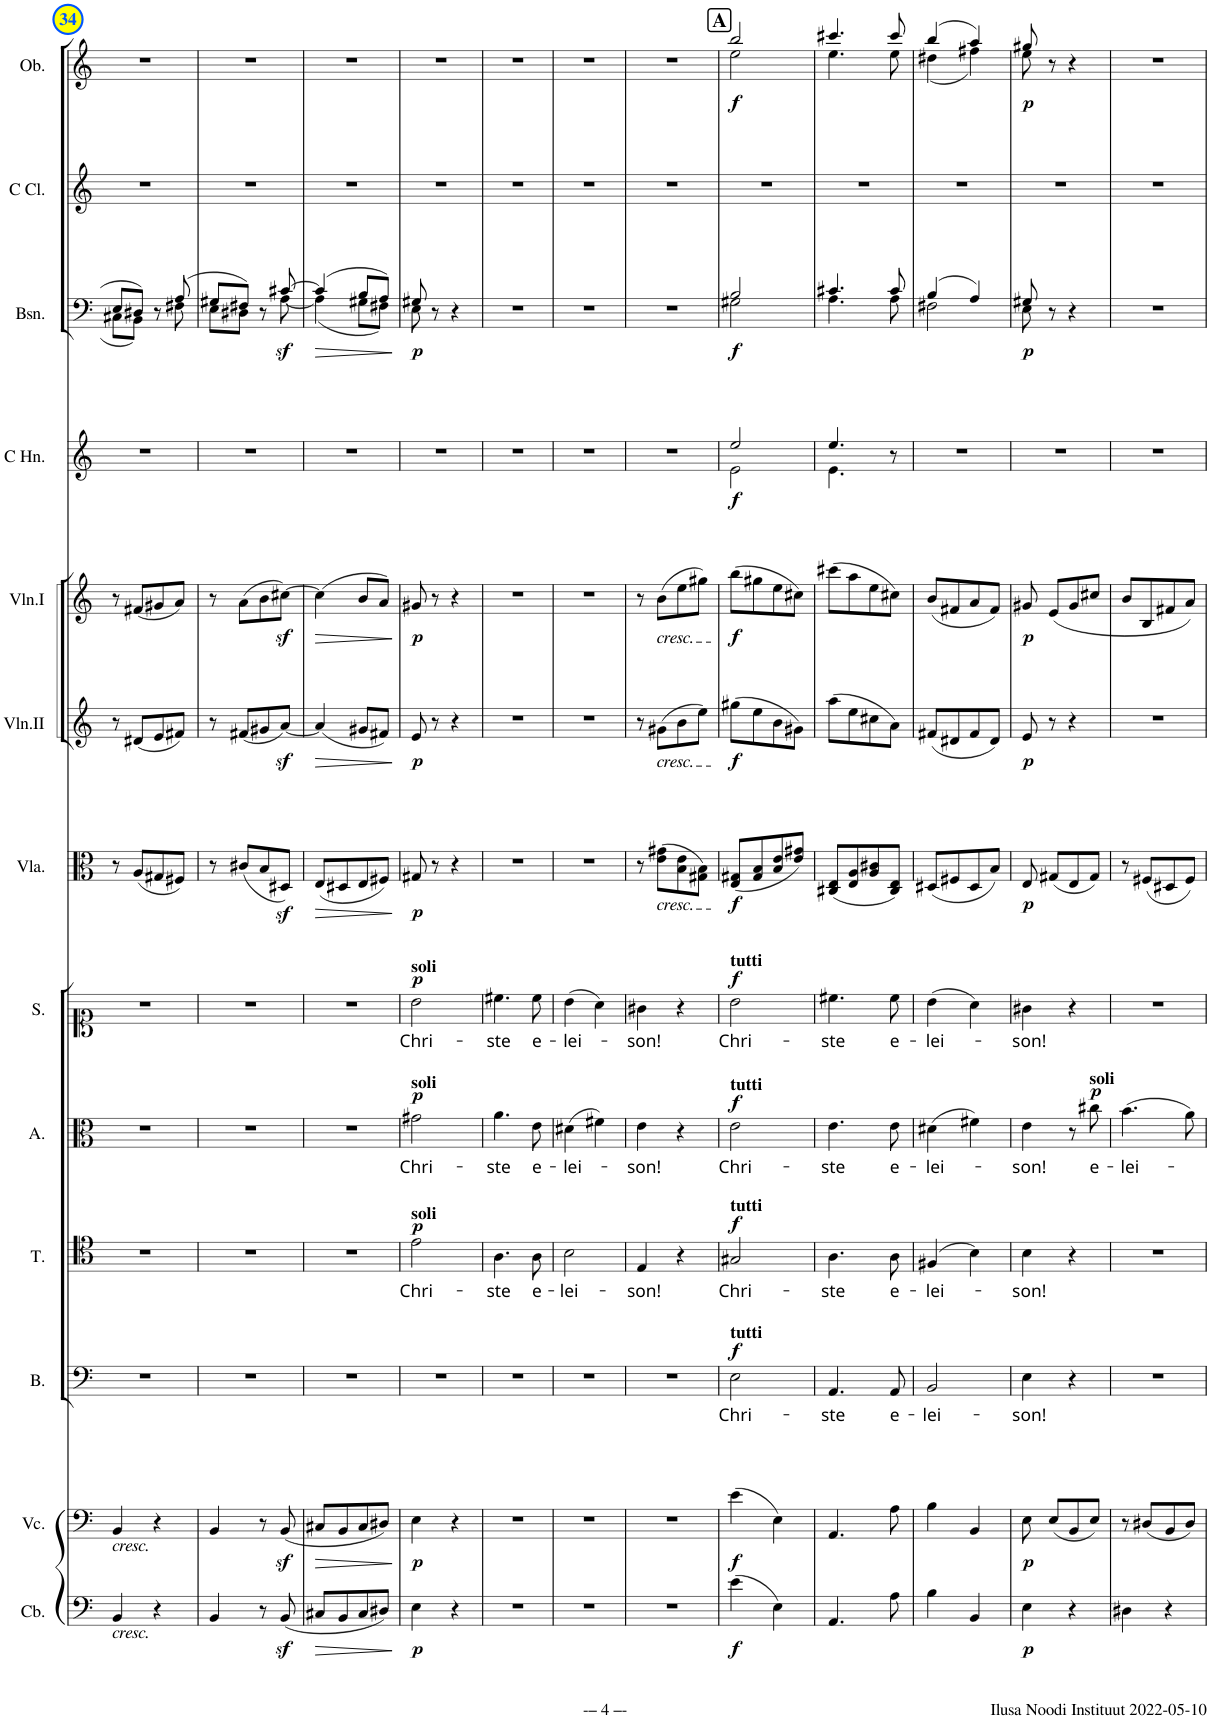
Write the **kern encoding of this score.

**kern	**dynam	**kern	**dynam	**kern	**text	**dynam	**kern	**text	**dynam	**kern	**text	**dynam	**kern	**text	**dynam	**kern	**dynam	**kern	**dynam	**kern	**dynam	**kern	**dynam	**kern	**dynam	**kern	**kern	**dynam
*part13	*part13	*part12	*part12	*part11	*part11	*part11	*part10	*part10	*part10	*part9	*part9	*part9	*part8	*part8	*part8	*part7	*part7	*part6	*part6	*part5	*part5	*part4	*part4	*part3	*part3	*part2	*part1	*part1
*staff13	*staff13	*staff12	*staff12	*staff11	*staff11	*staff11	*staff10	*staff10	*staff10	*staff9	*staff9	*staff9	*staff8	*staff8	*staff8	*staff7	*staff7	*staff6	*staff6	*staff5	*staff5	*staff4	*staff4	*staff3	*staff3	*staff2	*staff1	*staff1
*I"Contrabass	*	*I"Violoncello	*	*I"B.	*	*	*I"T.	*	*	*I"A.	*	*	*I"S.	*	*	*I"Viola	*	*I"Violin II	*	*I"Violin I	*	*I"Horn in C	*	*I"Bassoon	*	*I"C Clarinet	*I"Oboe	*
*I'Cb.	*	*I'Vc.	*	*I'B.	*	*	*I'T.	*	*	*I'A.	*	*	*I'S.	*	*	*I'Vla.	*	*I'Vln.II	*	*I'Vln.I	*	*	*	*I'Bsn.	*	*I'C Cl.	*I'Ob.	*
!!LO:PB:g=z
*clefF4	*	*clefF4	*	*clefF4	*	*	*clefC4	*	*	*clefC3	*	*	*clefC1	*	*	*clefC3	*	*clefG2	*	*clefG2	*	*clefG2	*	*clefF4	*	*clefG2	*clefG2	*
*Trd7c12	*	*	*	*	*	*	*	*	*	*	*	*	*	*	*	*	*	*	*	*	*	*Trd7c12	*	*	*	*Trd1c2	*	*
*k[]	*	*k[]	*	*k[]	*	*	*k[]	*	*	*k[]	*	*	*k[]	*	*	*k[]	*	*k[]	*	*k[]	*	*k[]	*	*k[]	*	*k[]	*k[]	*
*M2/4	*	*M2/4	*	*M2/4	*	*	*M2/4	*	*	*M2/4	*	*	*M2/4	*	*	*M2/4	*	*M2/4	*	*M2/4	*	*M2/4	*	*M2/4	*	*M2/4	*M2/4	*
=34	=34	=34	=34	=34	=34	=34	=34	=34	=34	=34	=34	=34	=34	=34	=34	=34	=34	=34	=34	=34	=34	=34	=34	=34	=34	=34	=34	=34
*	*	*	*	*	*	*	*	*	*	*	*	*	*	*	*	*	*	*	*	*	*	*	*	*^	*	*	*	*
!	!	!LO:TX:b:i:t=cresc.	!	!	!	!	!	!	!	!	!	!	!	!	!	!	!	!	!	!	!	!	!	!	!	!	!	!	!
!LO:TX:b:i:t=cresc.	!	!	!	!	!	!	!	!	!	!	!	!	!	!	!	!	!	!	!	!	!	!	!	!	!	!	!	!	!
4BB/	.	4BB/	.	2r	.	.	2r	.	.	2r	.	.	2r	.	.	8r	.	8r	.	8r	.	2r	.	8E/L	8C#X\L	.	2r	2r	.
.	.	.	.	.	.	.	.	.	.	.	.	.	.	.	.	(8A/L	.	(8d#X/L	.	(8f#X/L	.	.	.	8D#X/J	8BB\J	.	.	.	.
4r	.	4r	.	.	.	.	.	.	.	.	.	.	.	.	.	8G#X/	.	8e/	.	8g#X/	.	.	.	8r	8ryy	.	.	.	.
.	.	.	.	.	.	.	.	.	.	.	.	.	.	.	.	8F#X/J)	.	8f#X/J)	.	8a/J)	.	.	.	(8A/	8F#X\	.	.	.	.
=35	=35	=35	=35	=35	=35	=35	=35	=35	=35	=35	=35	=35	=35	=35	=35	=35	=35	=35	=35	=35	=35	=35	=35	=35	=35	=35	=35	=35	=35
4BB/	.	4BB/	.	2r	.	.	2r	.	.	2r	.	.	2r	.	.	8r	.	8r	.	8r	.	2r	.	8G#X/L	8E\L	.	2r	2r	.
.	.	.	.	.	.	.	.	.	.	.	.	.	.	.	.	(8c#X/L	.	(8f#X/L	.	(8a\L	.	.	.	8F#X/J)	8D#X\J	.	.	.	.
8r	.	8r	.	.	.	.	.	.	.	.	.	.	.	.	.	8B/	.	8g#X/	.	8b\	.	.	.	8r	8ryy	.	.	.	.
!	!	!	!	!	!	!	!	!	!	!	!	!	!	!	!	!	!	!	!	!	!	!	!	!	!	!LO:DY:b	!	!	!
(8BBz</	.	(8BBz</	.	.	.	.	.	.	.	.	.	.	.	.	.	8D#Xz</J)	.	[8az</J)	.	[8cc#Xz<\J)	.	.	.	[8c#X/	[8A\	sf	.	.	.
=36	=36	=36	=36	=36	=36	=36	=36	=36	=36	=36	=36	=36	=36	=36	=36	=36	=36	=36	=36	=36	=36	=36	=36	=36	=36	=36	=36	=36	=36
!	!LO:HP:b	!	!LO:HP:b	!	!	!	!	!	!	!	!	!	!	!	!	!	!LO:HP:b	!	!LO:HP:b	!	!LO:HP:b	!	!	!	!	!LO:HP:b	!	!	!
8C#X/L	>	8C#X/L	>	2r	.	.	2r	.	.	2r	.	.	2r	.	.	(8E/L	>	(4a/]	>	(4cc#\]	>	2r	.	(4c#/]	(4A\]	>	2r	2r	.
8BB/	.	8BB/	.	.	.	.	.	.	.	.	.	.	.	.	.	8D#X/	.	.	.	.	.	.	.	.	.	.	.	.	.
8C#/	.	8C#/	.	.	.	.	.	.	.	.	.	.	.	.	.	8E/	.	8g#X/L	.	8b/L	.	.	.	8B/L	8G#X\L	.	.	.	.
8D#X/J)	.	8D#X/J)	.	.	.	.	.	.	.	.	.	.	.	.	.	8F#X/J)	.	8f#X/J)	.	8a/J)	.	.	.	8A/J)	8F#X\J)	.	.	.	.
*	*	*	*	*	*	*	*	*	*	*	*	*	*	*	*	*	*	*	*	*	*	*	*	*v	*v	*	*	*	*
.	]	.	]	.	.	.	.	.	.	.	.	.	.	.	.	.	]	.	]	.	]	.	.	.	]	.	.	.
=37	=37	=37	=37	=37	=37	=37	=37	=37	=37	=37	=37	=37	=37	=37	=37	=37	=37	=37	=37	=37	=37	=37	=37	=37	=37	=37	=37	=37
!	!	!	!	!	!	!	!	!	!	!	!	!	!LO:TX:a:B:t=soli	!	!	!	!	!	!	!	!	!	!	!	!	!	!	!
!	!	!	!	!	!	!	!	!	!	!LO:TX:a:B:t=soli	!	!	!	!	!	!	!	!	!	!	!	!	!	!	!	!	!	!
!	!	!	!	!	!	!	!LO:TX:a:B:t=soli	!	!	!	!	!	!	!	!	!	!	!	!	!	!	!	!	!	!	!	!	!
!	!LO:DY:b	!	!LO:DY:b	!	!	!	!	!LO:LY:b	!LO:DY:a	!	!LO:LY:b	!LO:DY:a	!	!LO:LY:b	!LO:DY:a	!	!LO:DY:b	!	!LO:DY:b	!	!LO:DY:b	!	!	!	!LO:DY:b	!	!	!
*	*	*	*	*	*	*	*	*	*	*	*	*	*	*	*	*	*	*	*	*	*	*	*	*^	*	*	*	*
4E\	p	4E\	p	2r	.	.	2e\	Chri-	p	2g#X\	Chri-	p	2b\	Chri-	p	8G#X/	p	8e/	p	8g#X/	p	2r	.	8G#X/	8E\	p	2r	2r	.
.	.	.	.	.	.	.	.	.	.	.	.	.	.	.	.	8r	.	8r	.	8r	.	.	.	8r	8ryy	.	.	.	.
4r	.	4r	.	.	.	.	.	.	.	.	.	.	.	.	.	4r	.	4r	.	4r	.	.	.	4r	4ryy	.	.	.	.
=38	=38	=38	=38	=38	=38	=38	=38	=38	=38	=38	=38	=38	=38	=38	=38	=38	=38	=38	=38	=38	=38	=38	=38	=38	=38	=38	=38	=38	=38
!	!	!	!	!	!	!	!	!LO:LY:b	!	!	!LO:LY:b	!	!	!LO:LY:b	!	!	!	!	!	!	!	!	!	!	!	!	!	!	!
*	*	*	*	*	*	*	*	*	*	*	*	*	*	*	*	*	*	*	*	*	*	*	*	*v	*v	*	*	*	*
2r	.	2r	.	2r	.	.	4.A\	-ste	.	4.a\	-ste	.	4.cc#X\	-ste	.	2r	.	2r	.	2r	.	2r	.	2r	.	2r	2r	.
!	!	!	!	!	!	!	!	!LO:LY:b	!	!	!LO:LY:b	!	!	!LO:LY:b	!	!	!	!	!	!	!	!	!	!	!	!	!	!
.	.	.	.	.	.	.	8A\	e-	.	8e\	e-	.	8cc#\	e-	.	.	.	.	.	.	.	.	.	.	.	.	.	.
=39	=39	=39	=39	=39	=39	=39	=39	=39	=39	=39	=39	=39	=39	=39	=39	=39	=39	=39	=39	=39	=39	=39	=39	=39	=39	=39	=39	=39
!	!	!	!	!	!	!	!	!LO:LY:b	!	!	!LO:LY:b	!	!	!LO:LY:b	!	!	!	!	!	!	!	!	!	!	!	!	!	!
2r	.	2r	.	2r	.	.	2B\	-lei-	.	(4d#X\	-lei-	.	(4b\	-lei-	.	2r	.	2r	.	2r	.	2r	.	2r	.	2r	2r	.
.	.	.	.	.	.	.	.	.	.	4f#X\)	.	.	4a\)	.	.	.	.	.	.	.	.	.	.	.	.	.	.	.
=40	=40	=40	=40	=40	=40	=40	=40	=40	=40	=40	=40	=40	=40	=40	=40	=40	=40	=40	=40	=40	=40	=40	=40	=40	=40	=40	=40	=40
!	!	!	!	!	!	!	!	!LO:LY:b	!	!	!LO:LY:b	!	!	!LO:LY:b	!	!	!	!	!	!	!	!	!	!	!	!	!	!
2r	.	2r	.	2r	.	.	4E/	-son!	.	4e\	-son!	.	4g#X\	-son!	.	8r	.	8r	.	8r	.	2r	.	2r	.	2r	2r	.
!	!	!	!	!	!	!	!	!	!	!	!	!	!	!	!	!	!	!	!	!LO:TX:b:i:t=cresc.	!	!	!	!	!	!	!	!
!	!	!	!	!	!	!	!	!	!	!	!	!	!	!	!	!	!	!LO:TX:b:i:t=cresc.	!	!	!	!	!	!	!	!	!	!
!	!	!	!	!	!	!	!	!	!	!	!	!	!	!	!	!LO:TX:b:i:t=cresc.	!	!	!	!	!	!	!	!	!	!	!	!
.	.	.	.	.	.	.	.	.	.	.	.	.	.	.	.	(8e\ 8g#X\L	.	(8g#X\L	.	(8b\L	.	.	.	.	.	.	.	.
.	.	.	.	.	.	.	4r	.	.	4r	.	.	4r	.	.	8B\ 8e\	.	8b\	.	8ee\	.	.	.	.	.	.	.	.
.	.	.	.	.	.	.	.	.	.	.	.	.	.	.	.	8G#X\ 8B\J)	.	8ee\J)	.	8gg#X\J)	.	.	.	.	.	.	.	.
!!LO:REH:place=s1:a:B:cj:fs=14:t=A
=41	=41	=41	=41	=41	=41	=41	=41	=41	=41	=41	=41	=41	=41	=41	=41	=41	=41	=41	=41	=41	=41	=41	=41	=41	=41	=41	=41	=41
!	!	!	!	!	!	!	!	!	!	!	!	!	!LO:TX:a:B:t=tutti	!	!	!	!	!	!	!	!	!	!	!	!	!	!	!
!	!	!	!	!	!	!	!	!	!	!LO:TX:a:B:t=tutti	!	!	!	!	!	!	!	!	!	!	!	!	!	!	!	!	!	!
!	!	!	!	!	!	!	!LO:TX:a:B:t=tutti	!	!	!	!	!	!	!	!	!	!	!	!	!	!	!	!	!	!	!	!	!
!	!	!	!	!LO:TX:a:B:t=tutti	!	!	!	!	!	!	!	!	!	!	!	!	!	!	!	!	!	!	!	!	!	!	!	!
!	!LO:DY:b	!	!LO:DY:b	!	!LO:LY:b	!LO:DY:a	!	!LO:LY:b	!LO:DY:a	!	!LO:LY:b	!LO:DY:a	!	!LO:LY:b	!LO:DY:a	!	!LO:DY:b	!	!LO:DY:b	!	!LO:DY:b	!	!LO:DY:b	!	!LO:DY:b	!	!	!LO:DY:b
*	*	*	*	*	*	*	*	*	*	*	*	*	*	*	*	*	*	*	*	*	*	*^	*	*^	*	*	*^	*
(4e\	f	(4e\	f	2E\	Chri-	f	2G#X/	Chri-	f	2e\	Chri-	f	2b\	Chri-	f	(8E/ 8G#X/L	f	(8gg#X\L	f	(8bb\L	f	2ee/	2e\	f	2B/	2G#X\	f	2r	2bb/	2ee\	f
.	.	.	.	.	.	.	.	.	.	.	.	.	.	.	.	8G#/ 8B/	.	8ee\	.	8gg#X\	.	.	.	.	.	.	.	.	.	.	.
4E\)	.	4E\)	.	.	.	.	.	.	.	.	.	.	.	.	.	8B/ 8e/	.	8b\	.	8ee\	.	.	.	.	.	.	.	.	.	.	.
.	.	.	.	.	.	.	.	.	.	.	.	.	.	.	.	8e/ 8g#X/J)	.	8g#X\J)	.	8cc#X\J)	.	.	.	.	.	.	.	.	.	.	.
=42	=42	=42	=42	=42	=42	=42	=42	=42	=42	=42	=42	=42	=42	=42	=42	=42	=42	=42	=42	=42	=42	=42	=42	=42	=42	=42	=42	=42	=42	=42	=42
!	!	!	!	!	!LO:LY:b	!	!	!LO:LY:b	!	!	!LO:LY:b	!	!	!LO:LY:b	!	!	!	!	!	!	!	!	!	!	!	!	!	!	!	!	!
4.AA/	.	4.AA/	.	4.AA/	-ste	.	4.A\	-ste	.	4.e\	-ste	.	4.cc#X\	-ste	.	(8C#X/ 8E/L	.	(8aa\L	.	(8ccc#X\L	.	4.ee/	4.e\	.	4.c#X/	4.A\	.	2r	4.ccc#X/	4.ee\	.
.	.	.	.	.	.	.	.	.	.	.	.	.	.	.	.	8E/ 8A/	.	8ee\	.	8aa\	.	.	.	.	.	.	.	.	.	.	.
.	.	.	.	.	.	.	.	.	.	.	.	.	.	.	.	8A/ 8c#X/	.	8cc#X\	.	8ee\	.	.	.	.	.	.	.	.	.	.	.
!	!	!	!	!	!LO:LY:b	!	!	!LO:LY:b	!	!	!LO:LY:b	!	!	!LO:LY:b	!	!	!	!	!	!	!	!	!	!	!	!	!	!	!	!	!
8A\	.	8A\	.	8AA/	e-	.	8A\	e-	.	8e\	e-	.	8cc#\	e-	.	8C#/ 8E/J)	.	8a\J)	.	8cc#X\J)	.	8r	8ryy	.	8c#/	8A\	.	.	8ccc#/	8ee\	.
=43	=43	=43	=43	=43	=43	=43	=43	=43	=43	=43	=43	=43	=43	=43	=43	=43	=43	=43	=43	=43	=43	=43	=43	=43	=43	=43	=43	=43	=43	=43	=43
!	!	!	!	!	!LO:LY:b	!	!	!LO:LY:b	!	!	!LO:LY:b	!	!	!LO:LY:b	!	!	!	!	!	!	!	!	!	!	!	!	!	!	!	!	!
*	*	*	*	*	*	*	*	*	*	*	*	*	*	*	*	*	*	*	*	*	*	*v	*v	*	*	*	*	*	*	*	*
4B\	.	4B\	.	2BB/	-lei-	.	(4F#X/	-lei-	.	(4d#X\	-lei-	.	(4b\	-lei-	.	(8D#X/L	.	(8f#X/L	.	(8b/L	.	2r	.	(4B/	2F#X\	.	2r	(4bb/	(4dd#X\	.
.	.	.	.	.	.	.	.	.	.	.	.	.	.	.	.	8F#X/	.	8d#X/	.	8f#X/	.	.	.	.	.	.	.	.	.	.
4BB/	.	4BB/	.	.	.	.	4B\)	.	.	4f#X\)	.	.	4a\)	.	.	8D#/	.	8f#/	.	8a/	.	.	.	4A/)	.	.	.	4aa/)	4ff#X\)	.
.	.	.	.	.	.	.	.	.	.	.	.	.	.	.	.	8B/J)	.	8d#/J)	.	8f#/J)	.	.	.	.	.	.	.	.	.	.
=44	=44	=44	=44	=44	=44	=44	=44	=44	=44	=44	=44	=44	=44	=44	=44	=44	=44	=44	=44	=44	=44	=44	=44	=44	=44	=44	=44	=44	=44	=44
!	!LO:DY:b	!	!LO:DY:b	!	!LO:LY:b	!	!	!LO:LY:b	!	!	!LO:LY:b	!	!	!LO:LY:b	!	!	!LO:DY:b	!	!LO:DY:b	!	!LO:DY:b	!	!	!	!	!LO:DY:b	!	!	!	!LO:DY:b
4E\	p	8E\	p	4E\	-son!	.	4B\	-son!	.	4e\	-son!	.	4g#X\	-son!	.	8E/	p	8e/	p	8g#X/	p	2r	.	8G#X/	8E\	p	2r	8gg#X/	8ee\	p
.	.	(8E/L	.	.	.	.	.	.	.	.	.	.	.	.	.	(8G#X/L	.	8r	.	(8e/L	.	.	.	8r	8ryy	.	.	8r	8ryy	.
4r	.	8BB/	.	4r	.	.	4r	.	.	8r	.	.	4r	.	.	8E/	.	4r	.	8g#/	.	.	.	4r	4ryy	.	.	4r	4ryy	.
!	!	!	!	!	!	!	!	!	!	!LO:TX:a:B:t=soli	!	!	!	!	!	!	!	!	!	!	!	!	!	!	!	!	!	!	!	!
!	!	!	!	!	!	!	!	!	!	!	!LO:LY:b	!LO:DY:a	!	!	!	!	!	!	!	!	!	!	!	!	!	!	!	!	!	!
.	.	8E/J)	.	.	.	.	.	.	.	8cc#X\	e-	p	.	.	.	8G#/J)	.	.	.	8cc#X/J	.	.	.	.	.	.	.	.	.	.
*	*	*	*	*	*	*	*	*	*	*	*	*	*	*	*	*	*	*	*	*	*	*	*	*v	*v	*	*	*v	*v	*
=45	=45	=45	=45	=45	=45	=45	=45	=45	=45	=45	=45	=45	=45	=45	=45	=45	=45	=45	=45	=45	=45	=45	=45	=45	=45	=45	=45	=45
!	!	!	!	!	!	!	!	!	!	!	!LO:LY:b	!	!	!	!	!	!	!	!	!	!	!	!	!	!	!	!	!
4D#X\	.	8r	.	2r	.	.	2r	.	.	(4.b\	-lei-	.	2r	.	.	8r	.	2r	.	8b/L	.	2r	.	2r	.	2r	2r	.
.	.	(8D#X/L	.	.	.	.	.	.	.	.	.	.	.	.	.	(8F#X/L	.	.	.	8B/	.	.	.	.	.	.	.	.
4r	.	8BB/	.	.	.	.	.	.	.	.	.	.	.	.	.	8D#X/	.	.	.	8f#X/	.	.	.	.	.	.	.	.
.	.	8D#/J)	.	.	.	.	.	.	.	8a\)	.	.	.	.	.	8F#/J)	.	.	.	8a/J)	.	.	.	.	.	.	.	.
=	=	=	=	=	=	=	=	=	=	=	=	=	=	=	=	=	=	=	=	=	=	=	=	=	=	=	=	=
*-	*-	*-	*-	*-	*-	*-	*-	*-	*-	*-	*-	*-	*-	*-	*-	*-	*-	*-	*-	*-	*-	*-	*-	*-	*-	*-	*-	*-
